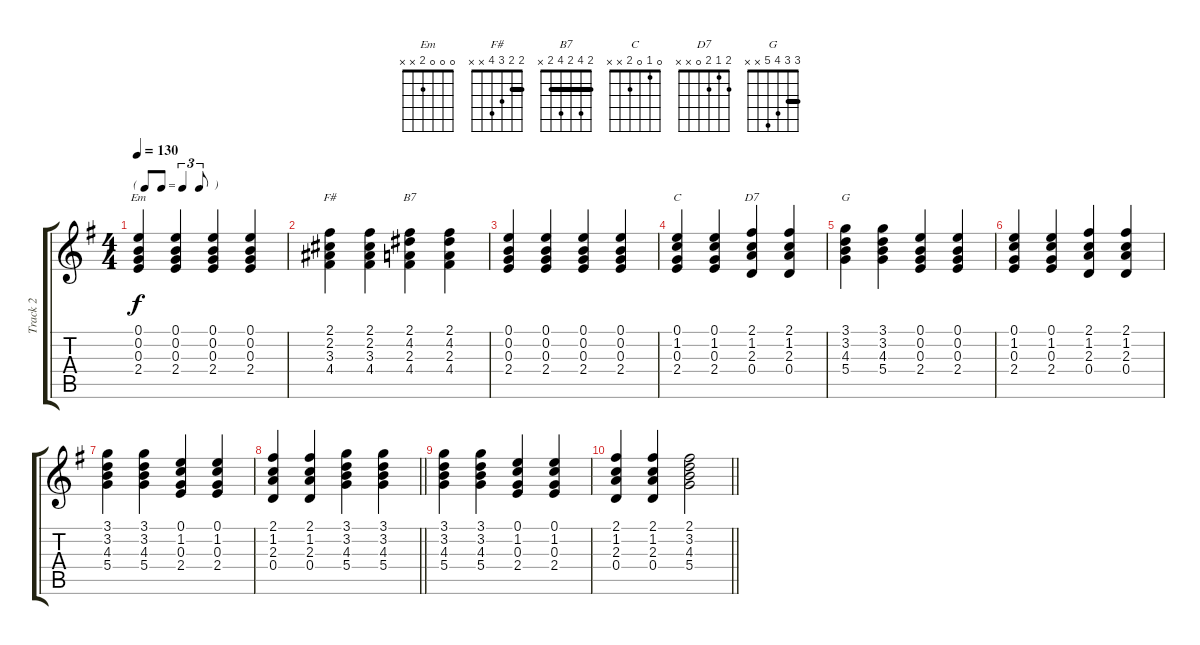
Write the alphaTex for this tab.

\track ("Track 2" "Track 2") {instrument acousticguitarsteel}
\staff {score tabs}
\tuning (E4 B3 G3 D3 A2 E2) {hide}
\chord ("Em" 0 0 0 2 x x)
\chord ("F#" 2 2 3 4 x x) {barre 2}
\chord ("B7" 2 4 2 4 2 x) {barre 2}
\chord ("C" 0 1 0 2 x x)
\chord ("D7" 2 1 2 0 x x)
\chord ("G" 3 3 4 5 x x) {barre 3}
\ts (4 4)
\tf triplet8th
\tempo 130
\clef g2
\ks g
(0.1 0.2 0.3 2.4).4{ch "Em" dy f} (0.1 0.2 0.3 2.4).4 (0.1 0.2 0.3 2.4).4 (0.1 0.2 0.3 2.4).4 |
(2.1 2.2 3.3 4.4).4{ch "F#"} (2.1 2.2 3.3 4.4).4 (2.1 4.2 2.3 4.4).4{ch "B7"} (2.1 4.2 2.3 4.4).4 |
(0.1 0.2 0.3 2.4).4 (0.1 0.2 0.3 2.4).4 (0.1 0.2 0.3 2.4).4 (0.1 0.2 0.3 2.4).4 |
(0.1 1.2 0.3 2.4).4{ch "C"} (0.1 1.2 0.3 2.4).4 (2.1 1.2 2.3 0.4).4{ch "D7"} (2.1 1.2 2.3 0.4).4 |
(3.1 3.2 4.3 5.4).4{ch "G"} (3.1 3.2 4.3 5.4).4 (0.1 0.2 0.3 2.4).4 (0.1 0.2 0.3 2.4).4 |
(0.1 1.2 0.3 2.4).4 (0.1 1.2 0.3 2.4).4 (2.1 1.2 2.3 0.4).4 (2.1 1.2 2.3 0.4).4 |
(3.1 3.2 4.3 5.4).4 (3.1 3.2 4.3 5.4).4 (0.1 1.2 0.3 2.4).4 (0.1 1.2 0.3 2.4).4 |
\barLineRight lightlight
(2.1 1.2 2.3 0.4).4 (2.1 1.2 2.3 0.4).4 (3.1 3.2 4.3 5.4).4 (3.1 3.2 4.3 5.4).4 |
(3.1 3.2 4.3 5.4).4 (3.1 3.2 4.3 5.4).4 (0.1 1.2 0.3 2.4).4 (0.1 1.2 0.3 2.4).4 |
\barLineRight lightlight
(2.1 1.2 2.3 0.4).4 (2.1 1.2 2.3 0.4).4 (2.1 3.2 4.3 5.4).2
